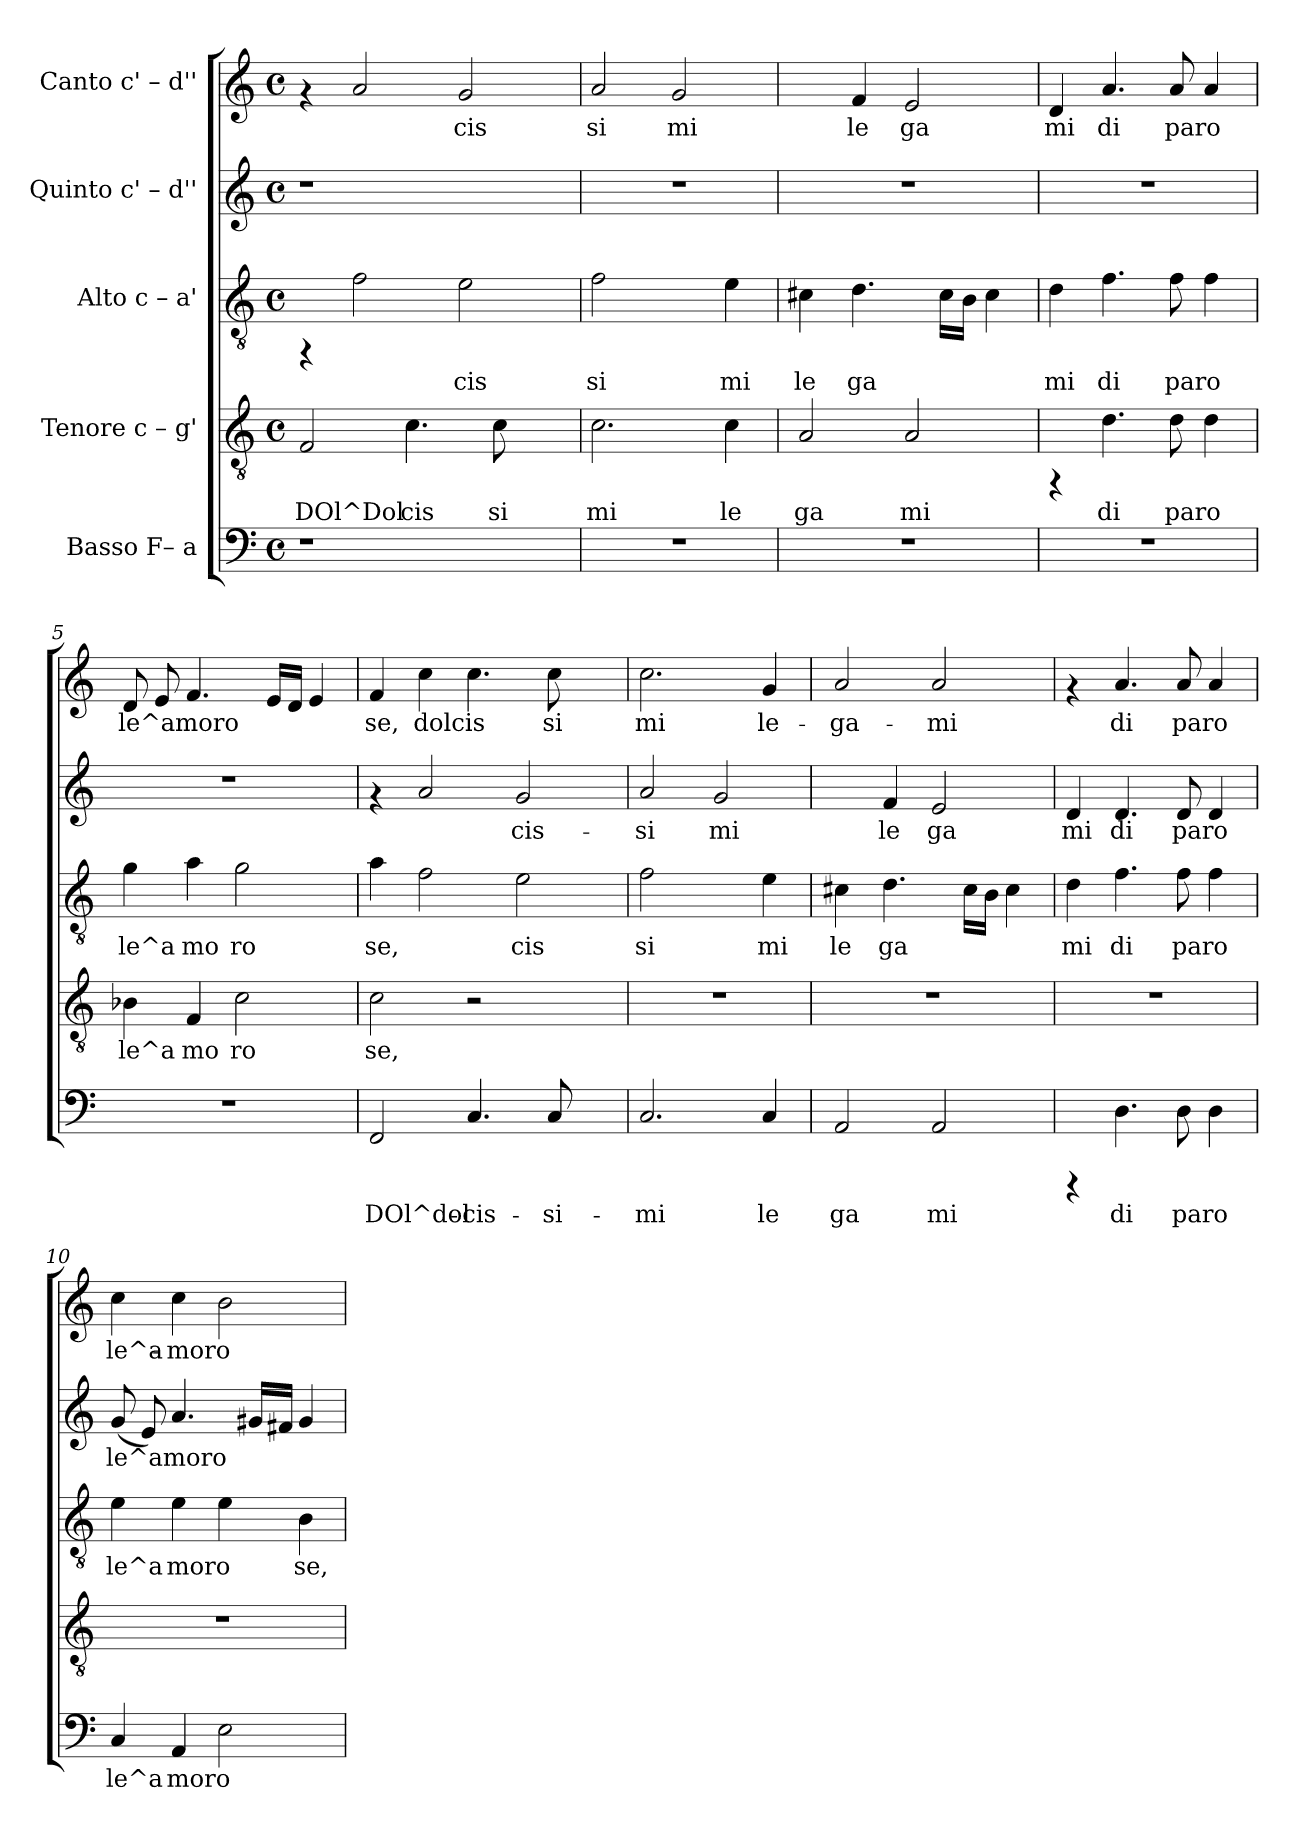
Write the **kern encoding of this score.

**kern	**text	**kern	**text	**kern	**text	**kern	**text	**kern	**text
*part5	*part5	*part4	*part4	*part3	*part3	*part2	*part2	*part1	*part1
*staff5	*staff5	*staff4	*staff4	*staff3	*staff3	*staff2	*staff2	*staff1	*staff1
*I"Basso  F– a	*	*I"Tenore  c – g'	*	*I"Alto  c – a'	*	*I"Quinto  c' – d''	*	*I"Canto  c' – d''	*
!!LO:PB:g=z
*stria5	*	*stria5	*	*stria5	*	*stria5	*	*stria5	*
*clefF4	*	*clefGv2	*	*clefGv2	*	*clefG2	*	*clefG2	*
*k[]	*	*k[]	*	*k[]	*	*k[]	*	*k[]	*
*C:	*	*C:	*	*C:	*	*C:	*	*C:	*
*M4/4	*	*M4/4	*	*M4/4	*	*M4/4	*	*M4/4	*
*met(c)	*	*met(c)	*	*met(c)	*	*met(c)	*	*met(c)	*
=1	=1	=1	=1	=1	=1	=1	=1	=1	=1
!	!	!	!LO:LY:b:rj	!	!	!	!	!	!
1r	.	2F/	DOl^Dol	4rFF	.	1r	.	4rf	.
.	.	.	.	2f\	.	.	.	2a/	.
!	!	!	!LO:LY:b:rj	!	!	!	!	!	!
.	.	4.c\	cis	.	.	.	.	.	.
!	!	!	!	!	!LO:LY:b:rj	!	!	!	!LO:LY:b:rj
.	.	.	.	2e\	cis	.	.	2g/	cis
!	!	!	!LO:LY:b:rj	!	!	!	!	!	!
.	.	8c\	si	.	.	.	.	.	.
4ryy	.	4ryy	.	.	.	4ryy	.	.	.
=2	=2	=2	=2	=2	=2	=2	=2	=2	=2
!	!	!	!LO:LY:b:rj	!	!LO:LY:b:rj	!	!	!	!LO:LY:b:rj
1r	.	2.c\	mi	2f\	si	1r	.	2a/	si
!	!	!	!	!	!	!	!	!	!LO:LY:b:rj
.	.	.	.	4ryy	.	.	.	2g/	mi
!	!	!	!LO:LY:b:rj	!	!LO:LY:b:rj	!	!	!	!
.	.	4c\	le	4e\	mi	.	.	.	.
=3	=3	=3	=3	=3	=3	=3	=3	=3	=3
!	!	!	!LO:LY:b:rj	!	!LO:LY:b:rj	!	!	!	!
1r	.	2A/	ga	4c#X\	le	1r	.	4ryy	.
!	!	!	!	!	!LO:LY:b:rj	!	!	!	!LO:LY:b:rj
.	.	.	.	4.d\	ga	.	.	4f/	le
!	!	!	!LO:LY:b:rj	!	!	!	!	!	!LO:LY:b:rj
.	.	2A/	mi	.	.	.	.	2e/	ga
!	!	!	!	!	!LO:LY:b:rj	!	!	!	!
.	.	.	.	16c#\L	.	.	.	.	.
!	!	!	!	!	!LO:LY:b:rj	!	!	!	!
.	.	.	.	16B\J	.	.	.	.	.
!	!	!	!	!	!LO:LY:b:rj	!	!	!	!
.	.	.	.	4c#\	.	.	.	.	.
=4	=4	=4	=4	=4	=4	=4	=4	=4	=4
!	!	!	!	!	!LO:LY:b:rj	!	!	!	!LO:LY:b:rj
1r	.	4rFF	.	4d\	mi	1r	.	4d/	mi
!	!	!	!LO:LY:b:rj	!	!LO:LY:b:rj	!	!	!	!LO:LY:b:rj
.	.	4.d\	di	4.f\	di	.	.	4.a/	di
!	!	!	!LO:LY:b:rj	!	!LO:LY:b:rj	!	!	!	!LO:LY:b:rj
.	.	8d\	paro	8f\	paro	.	.	8a/	paro
!	!	!	!LO:LY:b:rj	!	!LO:LY:b:rj	!	!	!	!LO:LY:b:rj
.	.	4d\	.	4f\	.	.	.	4a/	.
=5	=5	=5	=5	=5	=5	=5	=5	=5	=5
!	!	!	!LO:LY:b:rj	!	!LO:LY:b:rj	!	!	!	!LO:LY:b:rj
1r	.	4B-X\	le^a	4g\	le^a	1r	.	8d/	le^amoro
!	!	!	!	!	!	!	!	!	!LO:LY:b:rj
.	.	.	.	.	.	.	.	8e/	.
!	!	!	!LO:LY:b:rj	!	!LO:LY:b:rj	!	!	!	!LO:LY:b:rj
.	.	4F/	mo	4a\	mo	.	.	4.f/	.
!	!	!	!LO:LY:b:rj	!	!LO:LY:b:rj	!	!	!	!
.	.	2c\	ro	2g\	ro	.	.	.	.
!	!	!	!	!	!	!	!	!	!LO:LY:b:rj
.	.	.	.	.	.	.	.	16e/L	.
!	!	!	!	!	!	!	!	!	!LO:LY:b:rj
.	.	.	.	.	.	.	.	16d/J	.
!	!	!	!	!	!	!	!	!	!LO:LY:b:rj
.	.	.	.	.	.	.	.	4e/	.
=6	=6	=6	=6	=6	=6	=6	=6	=6	=6
!	!LO:LY:b:rj	!	!LO:LY:b:rj	!	!LO:LY:b:rj	!	!	!	!LO:LY:b:rj
2FF/	DOl^dol-	2c\	se,	4a\	se,	4rf	.	4f/	se,
!	!	!	!	!	!	!	!	!	!LO:LY:b:rj
.	.	.	.	2f\	.	2a/	.	4cc\	dolcis
!	!LO:LY:b:rj	!	!	!	!	!	!	!	!LO:LY:b:rj
4.C/	-cis-	2r	.	.	.	.	.	4.cc\	.
!	!	!	!	!	!LO:LY:b:rj	!	!LO:LY:b:rj	!	!
.	.	.	.	2e\	cis	2g/	cis-	.	.
!	!LO:LY:b:rj	!	!	!	!	!	!	!	!LO:LY:b:rj
8C/	-si-	.	.	.	.	.	.	8cc\	si
4ryy	.	4ryy	.	.	.	.	.	4ryy	.
!!LO:LB:g=z
=7	=7	=7	=7	=7	=7	=7	=7	=7	=7
!	!LO:LY:b:rj	!	!	!	!LO:LY:b:rj	!	!LO:LY:b:rj	!	!LO:LY:b:rj
2.C/	-mi	1r	.	2f\	si	2a/	-si	2.cc\	mi
!	!	!	!	!	!	!	!LO:LY:b:rj	!	!
.	.	.	.	4ryy	.	2g/	mi	.	.
!	!LO:LY:b:rj	!	!	!	!LO:LY:b:rj	!	!	!	!LO:LY:b:rj
4C/	le	.	.	4e\	mi	.	.	4g/	le-
=8	=8	=8	=8	=8	=8	=8	=8	=8	=8
!	!LO:LY:b:rj	!	!	!	!LO:LY:b:rj	!	!	!	!LO:LY:b:rj
2AA/	ga	1r	.	4c#X\	le	4ryy	.	2a/	-ga-
!	!	!	!	!	!LO:LY:b:rj	!	!LO:LY:b:rj	!	!
.	.	.	.	4.d\	ga	4f/	le	.	.
!	!LO:LY:b:rj	!	!	!	!	!	!LO:LY:b:rj	!	!LO:LY:b:rj
2AA/	mi	.	.	.	.	2e/	ga	2a/	-mi
!	!	!	!	!	!LO:LY:b:rj	!	!	!	!
.	.	.	.	16c#\L	.	.	.	.	.
!	!	!	!	!	!LO:LY:b:rj	!	!	!	!
.	.	.	.	16B\J	.	.	.	.	.
!	!	!	!	!	!LO:LY:b:rj	!	!	!	!
.	.	.	.	4c#\	.	.	.	.	.
=9	=9	=9	=9	=9	=9	=9	=9	=9	=9
!	!	!	!	!	!LO:LY:b:rj	!	!LO:LY:b:rj	!	!
4rCCC	.	1r	.	4d\	mi	4d/	mi	4rf	.
!	!LO:LY:b:rj	!	!	!	!LO:LY:b:rj	!	!LO:LY:b:rj	!	!LO:LY:b:rj
4.D\	di	.	.	4.f\	di	4.d/	di	4.a/	di
!	!LO:LY:b:rj	!	!	!	!LO:LY:b:rj	!	!LO:LY:b:rj	!	!LO:LY:b:rj
8D\	paro	.	.	8f\	paro	8d/	paro	8a/	paro-
!	!LO:LY:b:rj	!	!	!	!LO:LY:b:rj	!	!LO:LY:b:rj	!	!LO:LY:b:rj
4D\	.	.	.	4f\	.	4d/	.	4a/	--
=10	=10	=10	=10	=10	=10	=10	=10	=10	=10
!	!LO:LY:b:rj	!	!	!	!LO:LY:b:rj	!	!LO:LY:b:rj	!	!LO:LY:b:rj
4C/	le^a	1r	.	4e\	le^a	(<8g/	le^amoro	4cc\	-le^a-
!	!	!	!	!	!	!	!LO:LY:b:rj	!	!
.	.	.	.	.	.	8e/)	.	.	.
!	!LO:LY:b:rj	!	!	!	!LO:LY:b:rj	!	!LO:LY:b:rj	!	!LO:LY:b:rj
4AA/	moro	.	.	4e\	moro	4.a/	.	4cc\	-moro-
!	!LO:LY:b:rj	!	!	!	!LO:LY:b:rj	!	!	!	!LO:LY:b:rj
2E\	.	.	.	4e\	.	.	.	2b\	--
!	!	!	!	!	!	!	!LO:LY:b:rj	!	!
.	.	.	.	.	.	16g#X/L	.	.	.
!	!	!	!	!	!	!	!LO:LY:b:rj	!	!
.	.	.	.	.	.	16f#/J	.	.	.
!	!	!	!	!	!LO:LY:b:rj	!	!LO:LY:b:rj	!	!
.	.	.	.	4B\	se,	4g#/	.	.	.
=	=	=	=	=	=	=	=	=	=
*-	*-	*-	*-	*-	*-	*-	*-	*-	*-
